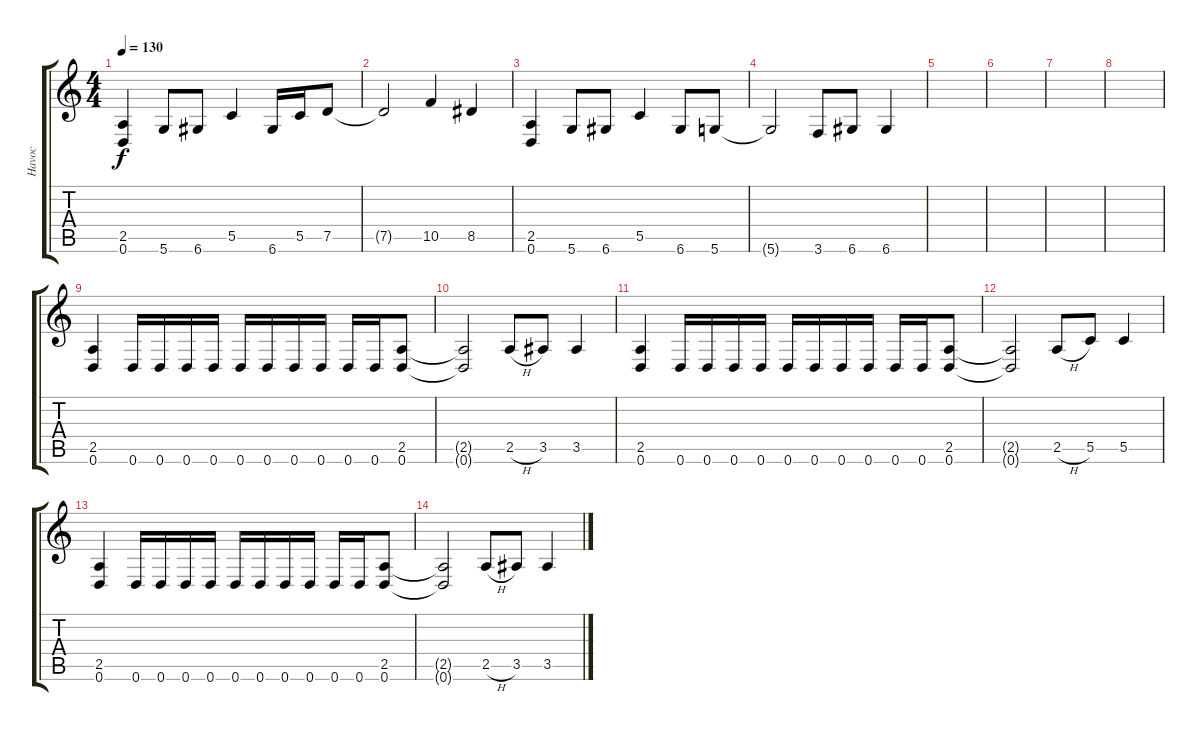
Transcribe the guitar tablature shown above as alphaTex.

\track ("Havoc" "Havoc") {instrument distortionguitar}
\staff {score tabs}
\tuning (D4 A3 F3 C3 G2 D2) {hide}
\ts (4 4)
\tempo 130
\clef g2
\ks c
(2.5 0.6).4{dy f} 5.6.8 6.6.8 5.5.4 6.6.16 5.5.16 7.5.8 |
7.5{t}.2 10.5.4 8.5.4 |
(2.5 0.6).4 5.6.8 6.6.8 5.5.4 6.6.8 5.6.8 |
5.6{t}.2 3.6.8 6.6.8 6.6.4 |
|
|
|
|
(2.5 0.6).4 0.6.16 0.6.16 0.6.16 0.6.16 0.6.16 0.6.16 0.6.16 0.6.16 0.6.16 0.6.16 (2.5 0.6).8 |
(2.5{t} 0.6{t}).2 2.5{h}.8 3.5.8 3.5.4 |
(2.5 0.6).4 0.6.16 0.6.16 0.6.16 0.6.16 0.6.16 0.6.16 0.6.16 0.6.16 0.6.16 0.6.16 (2.5 0.6).8 |
(2.5{t} 0.6{t}).2 2.5{h}.8 5.5.8 5.5.4 |
(2.5 0.6).4 0.6.16 0.6.16 0.6.16 0.6.16 0.6.16 0.6.16 0.6.16 0.6.16 0.6.16 0.6.16 (2.5 0.6).8 |
(2.5{t} 0.6{t}).2 2.5{h}.8 3.5.8 3.5.4
